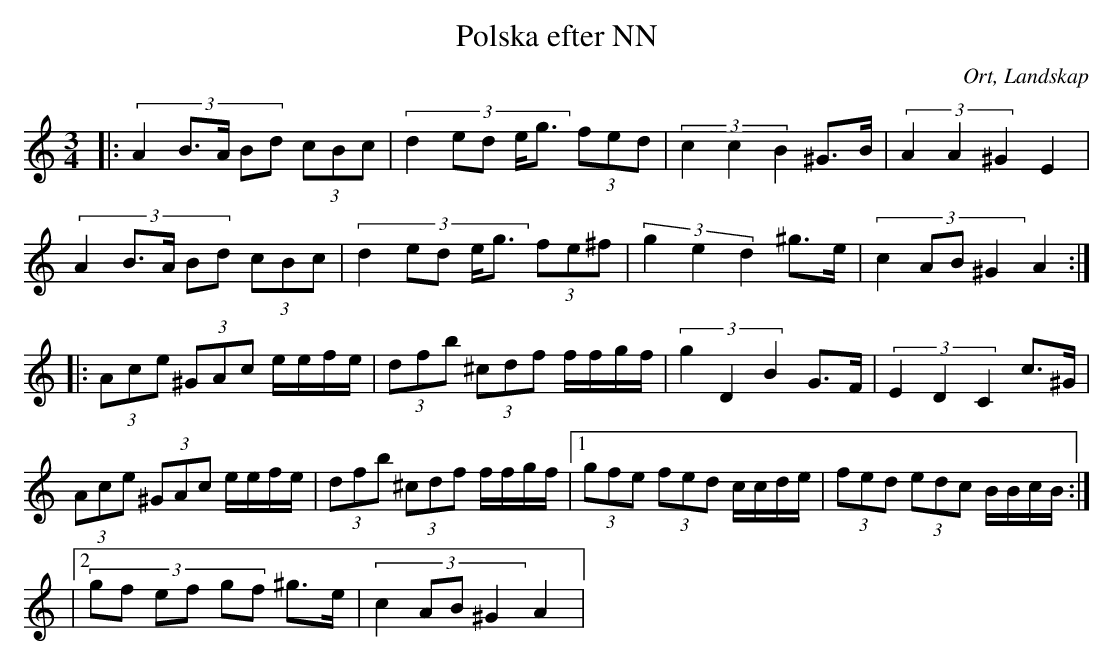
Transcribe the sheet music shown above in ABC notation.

X:1
T:Polska efter NN
O:Ort, Landskap
M:3/4
L:1/8
K:C
|: (3:2:5 A2 B>A Bd (3cBc| (3:2:5 d2 ed e<g (3fed|(3:2:3 c2 c2 B2 ^G>B|(3:2:3 A2 A2 ^G2 E2|
(3:2:5 A2 B>A Bd (3cBc| (3:2:5 d2 ed e<g (3fe^f|(3:2:3 g2 e2 d2 ^g>e|(3:2:4 c2 AB ^G2 A2:|
|: (3Ace (3^GAc e/e/f/e/| (3 dfb (3^cdf f/f/g/f/|(3:2:3 g2 D2 B2 G>F|(3:2:3 E2 D2 C2 c>^G |
(3 Ace (3^GAc e/e/f/e/| (3 dfb (3^cdf f/f/g/f/|1(3gfe (3fed c/c/d/e/|(3fed (3edc B/B/c/B/:|
|2(3:2:6 gf ef gf ^g>e|(3:2:4 c2 AB ^G2 A2|
